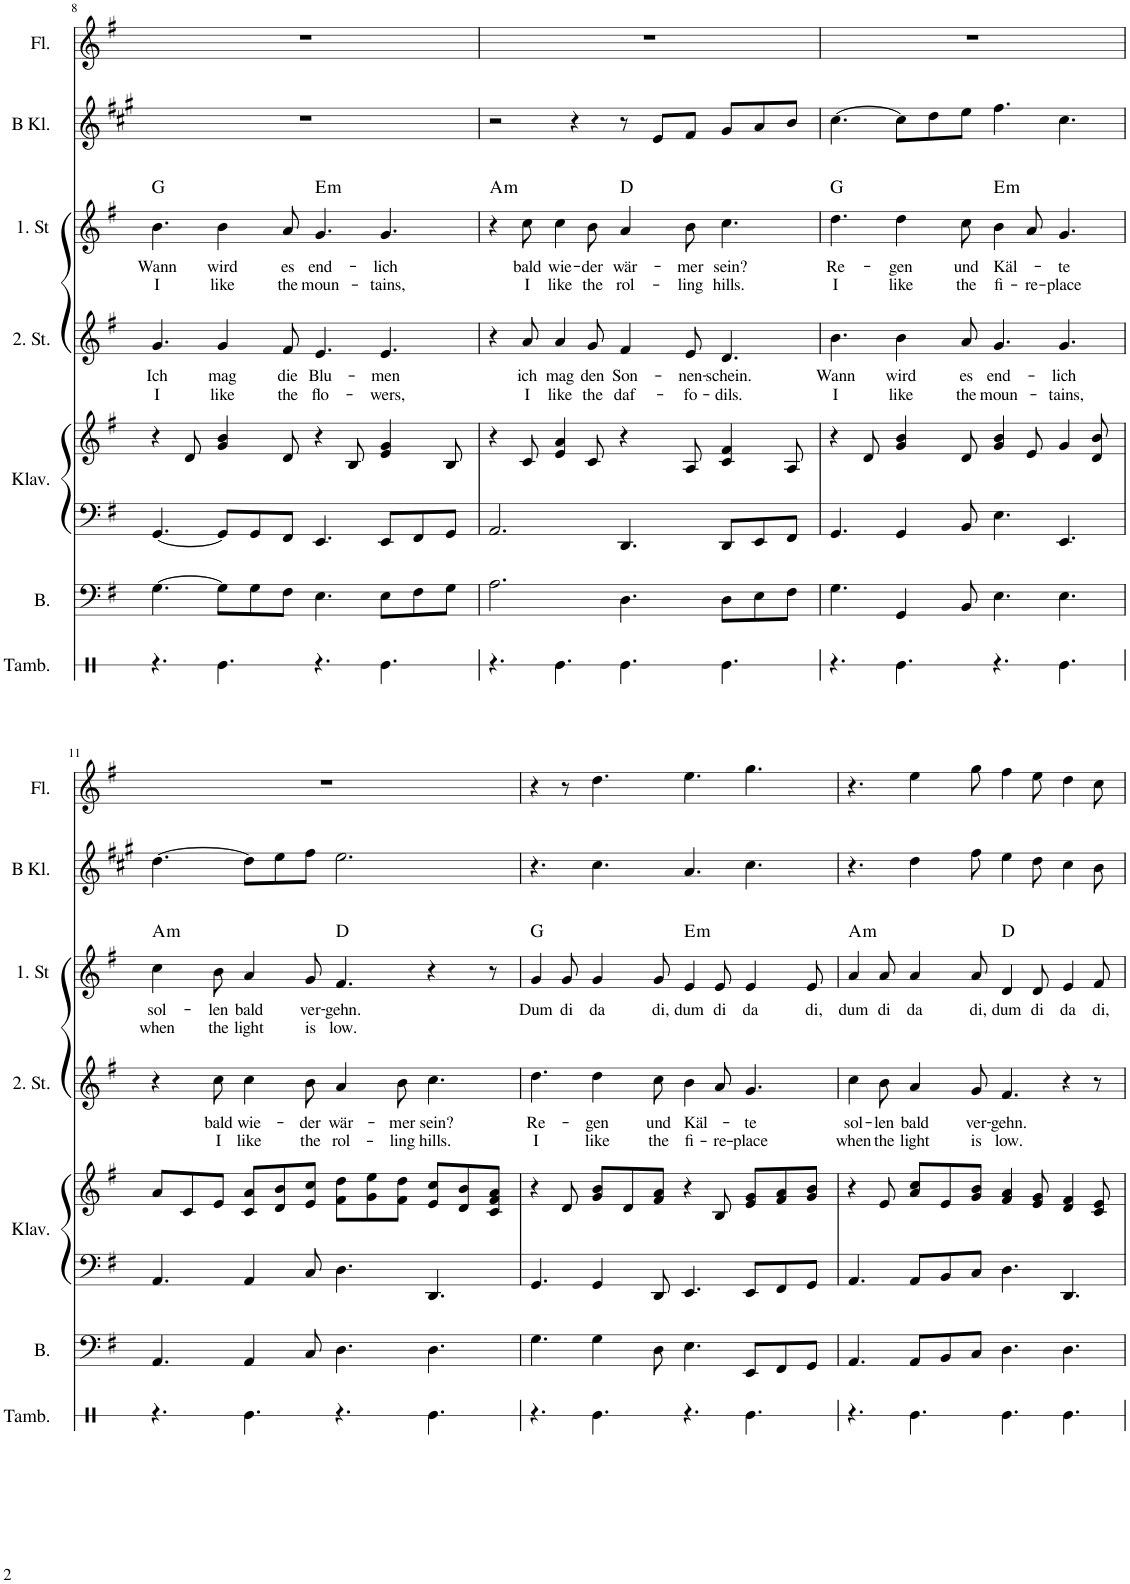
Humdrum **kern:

**kern	**kern	**kern	**kern	**kern	**text	**text	**kern	**text	**text	**harte	**kern	**kern
*part7	*part6	*part5	*part5	*part4	*part4	*part4	*part3	*part3	*part3	*part3	*part2	*part1
*staff8	*staff7	*staff6	*staff5	*staff4	*staff4	*staff4	*staff3	*staff3	*staff3	*	*staff2	*staff1
*I"Tamburin	*I"Bass	*I"Klavier	*	*I"2. Stimme	*	*	*I"1. Stimme	*	*	*	*I"B Klarinette	*I"Flöte
*I'Tamb.	*I'B.	*I'Klav.	*	*I'2. St.	*	*	*I'1. St	*	*	*	*I'B Kl.	*I'Fl.
!!LO:PB:g=z
*clefX	*clefF4	*clefF4	*clefG2	*clefG2	*	*	*clefG2	*	*	*	*clefG2	*clefG2
*	*Trd7c12	*	*	*	*	*	*	*	*	*	*Trd1c2	*
*k[]	*k[f#]	*k[f#]	*k[f#]	*k[f#]	*	*	*k[f#]	*	*	*	*k[f#c#g#]	*k[f#]
*M12/8	*M12/8	*M12/8	*M12/8	*M12/8	*	*	*M12/8	*	*	*	*M12/8	*M12/8
=8	=8	=8	=8	=8	=8	=8	=8	=8	=8	=8	=8	=8
!	!	!	!	!	!LO:LY:b	!LO:LY:b	!	!LO:LY:b	!LO:LY:b	!	!	!
4.r	[4.G\	[4.GG/	4r	4.g/	Ich	I	4.b\	Wann	I	G:maj	1.r	1.r
.	.	.	8d/	.	.	.	.	.	.	.	.	.
!	!	!	!	!	!LO:LY:b	!LO:LY:b	!	!LO:LY:b	!LO:LY:b	!	!	!
4.Re\	8G\L]	8GG/L]	4g/ 4b/	4g/	mag	like	4b\	wird	like	.	.	.
.	8G\	8GG/	.	.	.	.	.	.	.	.	.	.
!	!	!	!	!	!LO:LY:b	!LO:LY:b	!	!LO:LY:b	!LO:LY:b	!	!	!
.	8F#\J	8FF#/J	8d/	8f#/	die	the	8a/	es	the	.	.	.
!	!	!	!	!	!LO:LY:b	!LO:LY:b	!	!LO:LY:b	!LO:LY:b	!LO:H:kt=m	!	!
4.r	4.E\	4.EE/	4r	4.e/	Blu-	flo-	4.g/	end-	moun-	E:min	.	.
.	.	.	8B/	.	.	.	.	.	.	.	.	.
!	!	!	!	!	!LO:LY:b	!LO:LY:b	!	!LO:LY:b	!LO:LY:b	!	!	!
4.Re\	8E\L	8EE/L	4e/ 4g/	4.e/	men	-wers,	4.g/	lich	-tains,	.	.	.
.	8F#\	8FF#/	.	.	.	.	.	.	.	.	.	.
.	8G\J	8GG/J	8B/	.	.	.	.	.	.	.	.	.
=9	=9	=9	=9	=9	=9	=9	=9	=9	=9	=9	=9	=9
!	!	!	!	!	!	!	!	!	!	!LO:H:kt=m	!	!
4.r	2.A\	2.AA/	4r	4r	.	.	4r	.	.	A:min	2r	1.r
!	!	!	!	!	!LO:LY:b	!LO:LY:b	!	!LO:LY:b	!LO:LY:b	!	!	!
.	.	.	8c/	8a/	ich	I	8cc\	bald	I	.	.	.
!	!	!	!	!	!LO:LY:b	!LO:LY:b	!	!LO:LY:b	!LO:LY:b	!	!	!
4.Re\	.	.	4e/ 4a/	4a/	mag	like	4cc\	wie-	like	.	.	.
.	.	.	.	.	.	.	.	.	.	.	4r	.
!	!	!	!	!	!LO:LY:b	!LO:LY:b	!	!LO:LY:b	!LO:LY:b	!	!	!
.	.	.	8c/	8g/	den	the	8b\	der	the	.	.	.
!	!	!	!	!	!LO:LY:b	!LO:LY:b	!	!LO:LY:b	!LO:LY:b	!	!	!
4.Re\	4.D\	4.DD/	4r	4f#/	Son-	daf-	4a/	wär-	rol-	D:maj	8r	.
.	.	.	.	.	.	.	.	.	.	.	8e/L	.
!	!	!	!	!	!LO:LY:b	!LO:LY:b	!	!LO:LY:b	!LO:LY:b	!	!	!
.	.	.	8A/	8e/	nen-	-fo-	8b\	mer	-ling	.	8f#/J	.
!	!	!	!	!	!LO:LY:b	!LO:LY:b	!	!LO:LY:b	!LO:LY:b	!	!	!
4.Re\	8D\L	8DD/L	4c/ 4f#/	4.d/	schein.	-dils.	4.cc\	sein?	hills.	.	8g#/L	.
.	8E\	8EE/	.	.	.	.	.	.	.	.	8a/	.
.	8F#\J	8FF#/J	8A/	.	.	.	.	.	.	.	8b/J	.
=10	=10	=10	=10	=10	=10	=10	=10	=10	=10	=10	=10	=10
!	!	!	!	!	!LO:LY:b	!LO:LY:b	!	!LO:LY:b	!LO:LY:b	!	!	!
4.r	4.G\	4.GG/	4r	4.b\	Wann	I	4.dd\	Re-	I	G:maj	[4.cc#\	1.r
.	.	.	8d/	.	.	.	.	.	.	.	.	.
!	!	!	!	!	!LO:LY:b	!LO:LY:b	!	!LO:LY:b	!LO:LY:b	!	!	!
4.Re\	4GG/	4GG/	4g/ 4b/	4b\	wird	like	4dd\	gen	like	.	8cc#\L]	.
.	.	.	.	.	.	.	.	.	.	.	8dd\	.
!	!	!	!	!	!LO:LY:b	!LO:LY:b	!	!LO:LY:b	!LO:LY:b	!	!	!
.	8BB/	8BB/	8d/	8a/	es	the	8cc\	und	the	.	8ee\J	.
!	!	!	!	!	!LO:LY:b	!LO:LY:b	!	!LO:LY:b	!LO:LY:b	!LO:H:kt=m	!	!
4.r	4.E\	4.E\	4g/ 4b/	4.g/	end-	moun-	4b\	Käl-	fi-	E:min	4.ff#\	.
!	!	!	!	!	!	!	!	!	!LO:LY:b	!	!	!
.	.	.	8e/	.	.	.	8a/	.	-re-	.	.	.
!	!	!	!	!	!LO:LY:b	!LO:LY:b	!	!LO:LY:b	!LO:LY:b	!	!	!
4.Re\	4.E\	4.EE/	4g/	4.g/	lich	-tains,	4.g/	te	-place	.	4.cc#\	.
.	.	.	8d/ 8b/	.	.	.	.	.	.	.	.	.
!!LO:LB:g=z
=11	=11	=11	=11	=11	=11	=11	=11	=11	=11	=11	=11	=11
!	!	!	!	!	!	!	!	!LO:LY:b	!LO:LY:b	!LO:H:kt=m	!	!
4.r	4.AA/	4.AA/	8a/L	4r	.	.	4cc\	sol-	when	A:min	[4.dd\	1.r
.	.	.	8c/	.	.	.	.	.	.	.	.	.
!	!	!	!	!	!LO:LY:b	!LO:LY:b	!	!LO:LY:b	!LO:LY:b	!	!	!
.	.	.	8e/J	8cc\	bald	I	8b\	len	the	.	.	.
!	!	!	!	!	!LO:LY:b	!LO:LY:b	!	!LO:LY:b	!LO:LY:b	!	!	!
4.Re\	4AA/	4AA/	8c/ 8a/L	4cc\	wie-	like	4a/	bald	light	.	8dd\L]	.
.	.	.	8d/ 8b/	.	.	.	.	.	.	.	8ee\	.
!	!	!	!	!	!LO:LY:b	!LO:LY:b	!	!LO:LY:b	!LO:LY:b	!	!	!
.	8C/	8C/	8e/ 8cc/J	8b\	der	the	8g/	ver-	is	.	8ff#\J	.
!	!	!	!	!	!LO:LY:b	!LO:LY:b	!	!LO:LY:b	!LO:LY:b	!	!	!
4.r	4.D\	4.D\	8f#\ 8dd\L	4a/	wär-	rol-	4.f#/	gehn.	low.	D:maj	2.ee\	.
.	.	.	8g\ 8ee\	.	.	.	.	.	.	.	.	.
!	!	!	!	!	!LO:LY:b	!LO:LY:b	!	!	!	!	!	!
.	.	.	8f#\ 8dd\J	8b\	mer	-ling	.	.	.	.	.	.
!	!	!	!	!	!LO:LY:b	!LO:LY:b	!	!	!	!	!	!
4.Re\	4.D\	4.DD/	8e/ 8cc/L	4.cc\	sein?	hills.	4r	.	.	.	.	.
.	.	.	8d/ 8b/	.	.	.	.	.	.	.	.	.
.	.	.	8c/ 8f#/ 8a/J	.	.	.	8r	.	.	.	.	.
=12	=12	=12	=12	=12	=12	=12	=12	=12	=12	=12	=12	=12
!	!	!	!	!	!LO:LY:b	!LO:LY:b	!	!LO:LY:b	!	!	!	!
4.r	4.G\	4.GG/	4r	4.dd\	Re-	I	4g/	Dum	.	G:maj	4.r	4r
!	!	!	!	!	!	!	!	!LO:LY:b	!	!	!	!
.	.	.	8d/	.	.	.	8g/	di	.	.	.	8r
!	!	!	!	!	!LO:LY:b	!LO:LY:b	!	!LO:LY:b	!	!	!	!
4.Re\	4G\	4GG/	8g/ 8b/L	4dd\	gen	like	4g/	da	.	.	4.cc#\	4.dd\
.	.	.	8d/	.	.	.	.	.	.	.	.	.
!	!	!	!	!	!LO:LY:b	!LO:LY:b	!	!LO:LY:b	!	!	!	!
.	8D\	8DD/	8f#/ 8a/J	8cc\	und	the	8g/	di,	.	.	.	.
!	!	!	!	!	!LO:LY:b	!LO:LY:b	!	!LO:LY:b	!	!LO:H:kt=m	!	!
4.r	4.E\	4.EE/	4r	4b\	Käl-	fi-	4e/	dum	.	E:min	4.a/	4.ee\
!	!	!	!	!	!	!LO:LY:b	!	!LO:LY:b	!	!	!	!
.	.	.	8B/	8a/	.	-re-	8e/	di	.	.	.	.
!	!	!	!	!	!LO:LY:b	!LO:LY:b	!	!LO:LY:b	!	!	!	!
4.Re\	8EE/L	8EE/L	8e/ 8g/L	4.g/	te	-place	4e/	da	.	.	4.cc#\	4.gg\
.	8FF#/	8FF#/	8f#/ 8a/	.	.	.	.	.	.	.	.	.
!	!	!	!	!	!	!	!	!LO:LY:b	!	!	!	!
.	8GG/J	8GG/J	8g/ 8b/J	.	.	.	8e/	di,	.	.	.	.
=13	=13	=13	=13	=13	=13	=13	=13	=13	=13	=13	=13	=13
!	!	!	!	!	!LO:LY:b	!LO:LY:b	!	!LO:LY:b	!	!LO:H:kt=m	!	!
4.r	4.AA/	4.AA/	4r	4cc\	sol-	when	4a/	dum	.	A:min	4.r	4.r
!	!	!	!	!	!LO:LY:b	!LO:LY:b	!	!LO:LY:b	!	!	!	!
.	.	.	8e/	8b\	len	the	8a/	di	.	.	.	.
!	!	!	!	!	!LO:LY:b	!LO:LY:b	!	!LO:LY:b	!	!	!	!
4.Re\	8AA/L	8AA/L	8a/ 8cc/L	4a/	bald	light	4a/	da	.	.	4dd\	4ee\
.	8BB/	8BB/	8e/	.	.	.	.	.	.	.	.	.
!	!	!	!	!	!LO:LY:b	!LO:LY:b	!	!LO:LY:b	!	!	!	!
.	8C/J	8C/J	8g/ 8b/J	8g/	ver-	is	8a/	di,	.	.	8ff#\	8gg\
!	!	!	!	!	!LO:LY:b	!LO:LY:b	!	!LO:LY:b	!	!	!	!
4.Re\	4.D\	4.D\	4f#/ 4a/	4.f#/	gehn.	low.	4d/	dum	.	D:maj	4ee\	4ff#\
!	!	!	!	!	!	!	!	!LO:LY:b	!	!	!	!
.	.	.	8e/ 8g/	.	.	.	8d/	di	.	.	8dd\	8ee\
!	!	!	!	!	!	!	!	!LO:LY:b	!	!	!	!
4.Re\	4.D\	4.DD/	4d/ 4f#/	4r	.	.	4e/	da	.	.	4cc#\	4dd\
!	!	!	!	!	!	!	!	!LO:LY:b	!	!	!	!
.	.	.	8c/ 8e/	8r	.	.	8f#/	di,	.	.	8b\	8cc\
=	=	=	=	=	=	=	=	=	=	=	=	=
*-	*-	*-	*-	*-	*-	*-	*-	*-	*-	*-	*-	*-
